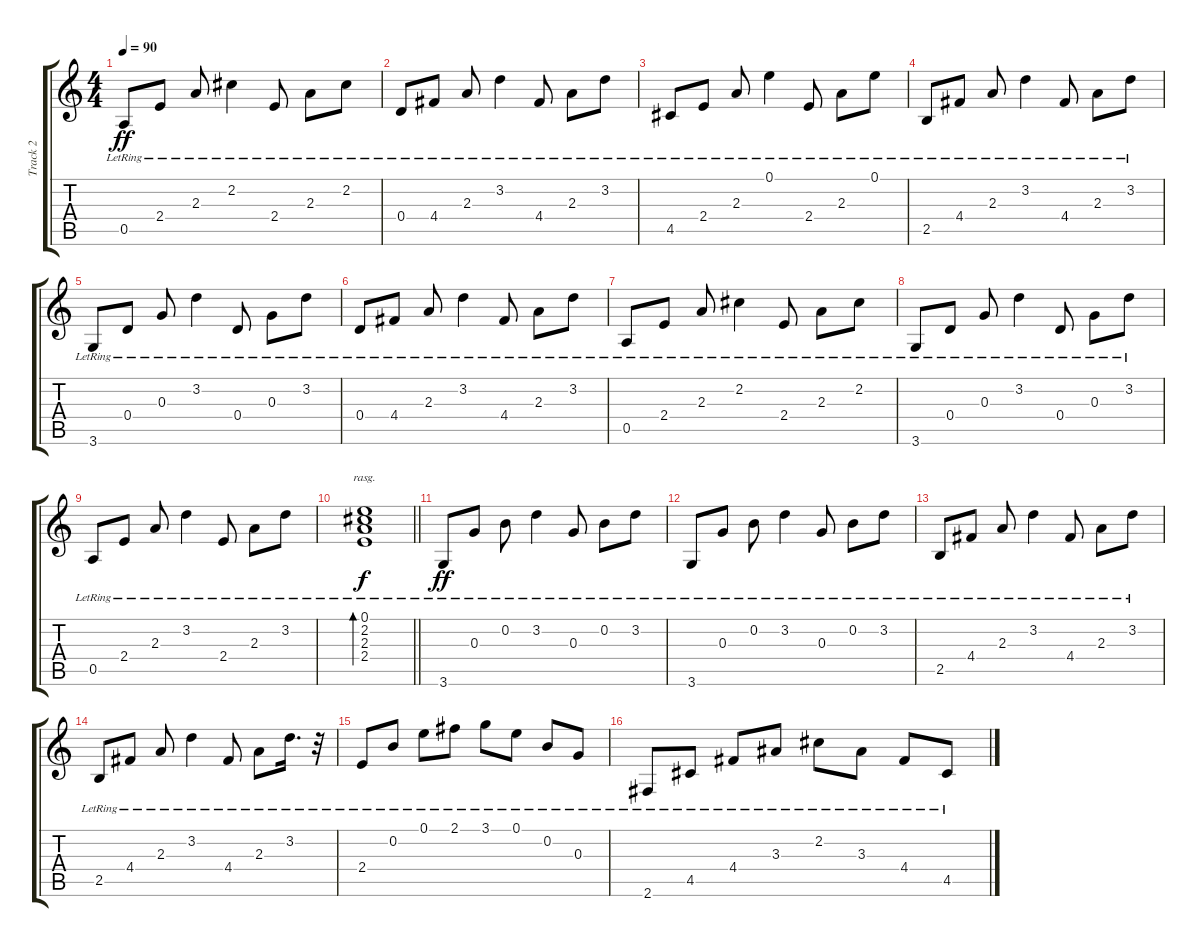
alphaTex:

\track ("Track 2" "Track 2") {instrument acousticguitarsteel}
\staff {score tabs}
\tuning (E4 B3 G3 D3 A2 E2) {hide}
\ts (4 4)
\tempo 90
\clef g2
\ks c
0.5{lr}.8{dy ff} 2.4{lr}.8 2.3{lr}.8 2.2{lr}.4 2.4{lr}.8 2.3{lr}.8 2.2{lr}.8 |
0.4{lr}.8 4.4{lr}.8 2.3{lr}.8 3.2{lr}.4 4.4{lr}.8 2.3{lr}.8 3.2{lr}.8 |
4.5{lr}.8 2.4{lr}.8 2.3{lr}.8 0.1{lr}.4 2.4{lr}.8 2.3{lr}.8 0.1{lr}.8 |
2.5{lr}.8 4.4{lr}.8 2.3{lr}.8 3.2{lr}.4 4.4{lr}.8 2.3{lr}.8 3.2{lr}.8 |
3.6{lr}.8 0.4{lr}.8 0.3{lr}.8 3.2{lr}.4 0.4{lr}.8 0.3{lr}.8 3.2{lr}.8 |
0.4{lr}.8 4.4{lr}.8 2.3{lr}.8 3.2{lr}.4 4.4{lr}.8 2.3{lr}.8 3.2{lr}.8 |
0.5{lr}.8 2.4{lr}.8 2.3{lr}.8 2.2{lr}.4 2.4{lr}.8 2.3{lr}.8 2.2{lr}.8 |
3.6{lr}.8 0.4{lr}.8 0.3{lr}.8 3.2{lr}.4 0.4{lr}.8 0.3{lr}.8 3.2{lr}.8 |
0.5{lr}.8 2.4{lr}.8 2.3{lr}.8 3.2{lr}.4 2.4{lr}.8 2.3{lr}.8 3.2{lr}.8 |
\barLineRight lightlight
(0.1{lr} 2.2{lr} 2.3{lr} 2.4{lr}).1{bd 240 rasg ii dy f} |
3.6{lr}.8{dy ff} 0.3{lr}.8 0.2{lr}.8 3.2{lr}.4 0.3{lr}.8 0.2{lr}.8 3.2{lr}.8 |
3.6{lr}.8 0.3{lr}.8 0.2{lr}.8 3.2{lr}.4 0.3{lr}.8 0.2{lr}.8 3.2{lr}.8 |
2.5{lr}.8 4.4{lr}.8 2.3{lr}.8 3.2{lr}.4 4.4{lr}.8 2.3{lr}.8 3.2{lr}.8 |
2.5{lr}.8 4.4{lr}.8 2.3{lr}.8 3.2{lr}.4 4.4{lr}.8 2.3{lr}.8 3.2{lr}.16{d} r.32 |
2.4{lr}.8 0.2{lr}.8 0.1{lr}.8 2.1{lr}.8 3.1{lr}.8 0.1{lr}.8 0.2{lr}.8 0.3{lr}.8 |
2.6{lr}.8 4.5{lr}.8 4.4{lr}.8 3.3{lr}.8 2.2{lr}.8 3.3{lr}.8 4.4{lr}.8 4.5{lr}.8
